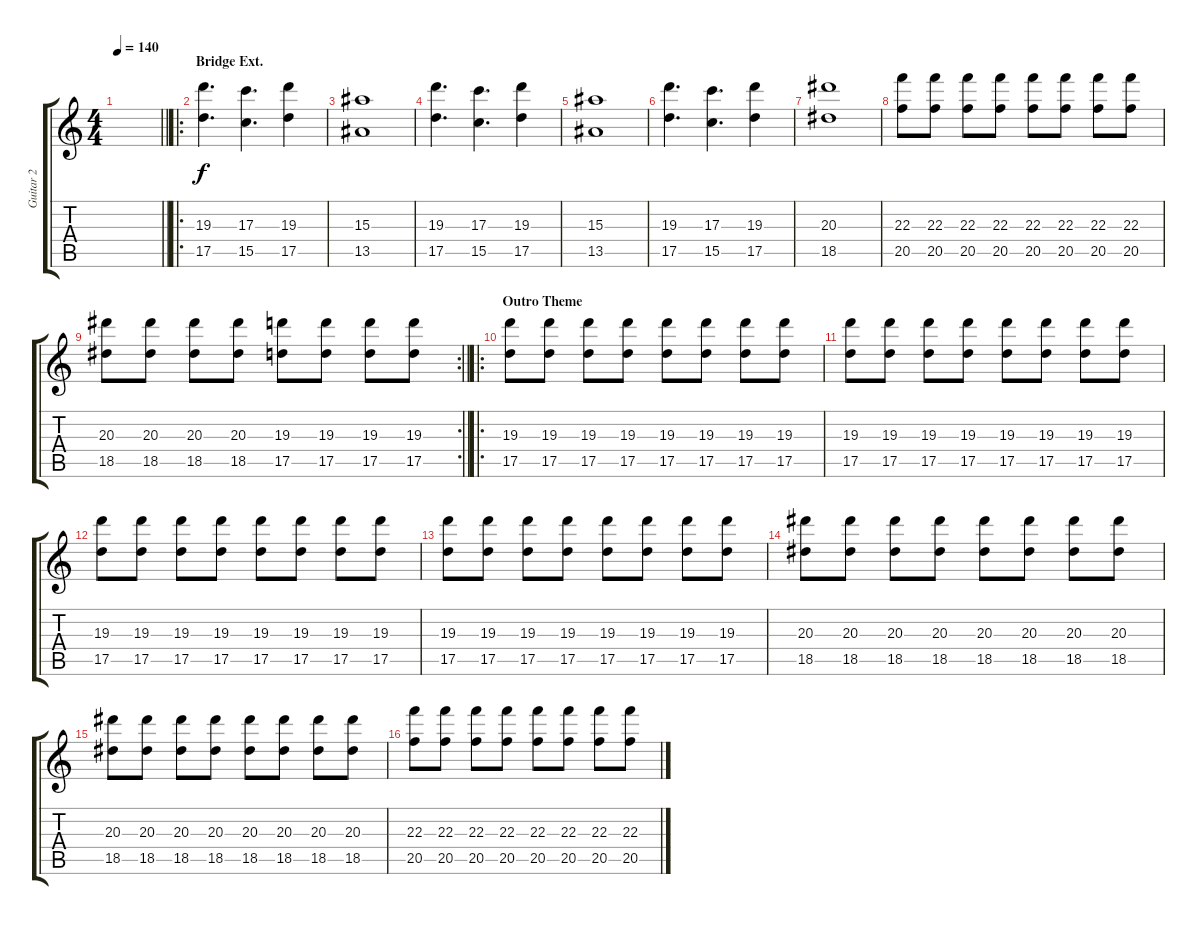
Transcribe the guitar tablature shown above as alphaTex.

\track ("Guitar 2" "Guitar 2") {instrument distortionguitar}
\staff {score tabs}
\tuning (E4 B3 G3 D3 A2 D2) {hide}
\ts (4 4)
\tempo 140
\clef g2
\barLineRight lightlight
\ks c
|
\ro
\section ("" "Bridge Ext.")
(19.3 17.5).4{d} (17.3 15.5).4{d} (19.3 17.5).4 |
(15.3 13.5).1 |
(19.3 17.5).4{d} (17.3 15.5).4{d} (19.3 17.5).4 |
(15.3 13.5).1 |
(19.3 17.5).4{d} (17.3 15.5).4{d} (19.3 17.5).4 |
(20.3 18.5).1 |
(22.3 20.5).8 (22.3 20.5).8 (22.3 20.5).8 (22.3 20.5).8 (22.3 20.5).8 (22.3 20.5).8 (22.3 20.5).8 (22.3 20.5).8 |
\rc 2
\barLineRight lightlight
(20.3 18.5).8 (20.3 18.5).8 (20.3 18.5).8 (20.3 18.5).8 (19.3 17.5).8 (19.3 17.5).8 (19.3 17.5).8 (19.3 17.5).8 |
\ro
\section ("" "Outro Theme")
(19.3 17.5).8 (19.3 17.5).8 (19.3 17.5).8 (19.3 17.5).8 (19.3 17.5).8 (19.3 17.5).8 (19.3 17.5).8 (19.3 17.5).8 |
(19.3 17.5).8 (19.3 17.5).8 (19.3 17.5).8 (19.3 17.5).8 (19.3 17.5).8 (19.3 17.5).8 (19.3 17.5).8 (19.3 17.5).8 |
(19.3 17.5).8 (19.3 17.5).8 (19.3 17.5).8 (19.3 17.5).8 (19.3 17.5).8 (19.3 17.5).8 (19.3 17.5).8 (19.3 17.5).8 |
(19.3 17.5).8 (19.3 17.5).8 (19.3 17.5).8 (19.3 17.5).8 (19.3 17.5).8 (19.3 17.5).8 (19.3 17.5).8 (19.3 17.5).8 |
(20.3 18.5).8 (20.3 18.5).8 (20.3 18.5).8 (20.3 18.5).8 (20.3 18.5).8 (20.3 18.5).8 (20.3 18.5).8 (20.3 18.5).8 |
(20.3 18.5).8 (20.3 18.5).8 (20.3 18.5).8 (20.3 18.5).8 (20.3 18.5).8 (20.3 18.5).8 (20.3 18.5).8 (20.3 18.5).8 |
(22.3 20.5).8 (22.3 20.5).8 (22.3 20.5).8 (22.3 20.5).8 (22.3 20.5).8 (22.3 20.5).8 (22.3 20.5).8 (22.3 20.5).8
